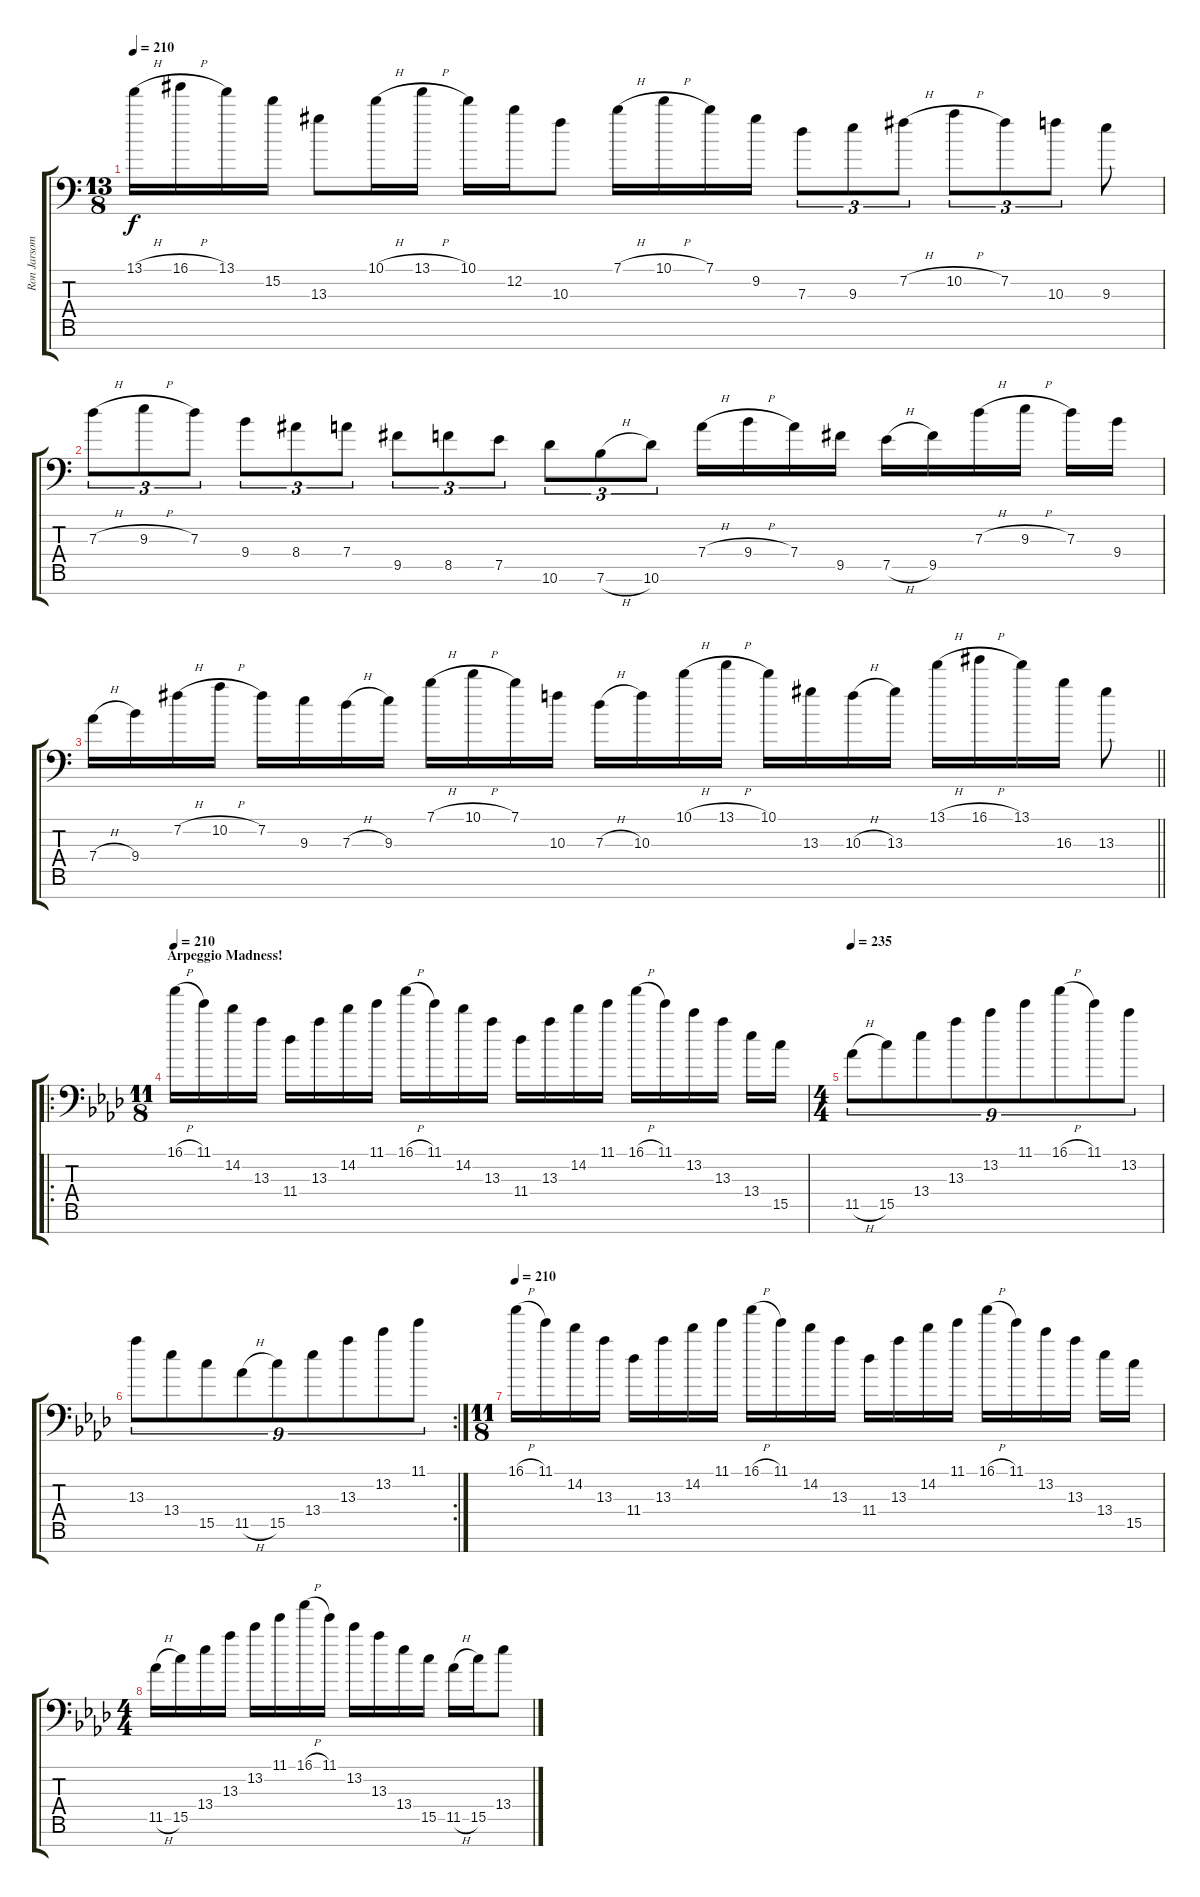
\track ("Ron Jarsombek" "Ron Jarsom") {instrument distortionguitar}
\staff {score tabs}
\tuning (E4 B3 G3 D3 A2 E2 A1) {hide}
\ts (13 8)
\tempo 210
\clef f4
\ks c
13.1{h}.16{dy f} 16.1{h}.16 13.1.16 15.2.16 13.3.8 10.1{h}.16 13.1{h}.16 10.1.16 12.2.16 10.3.8 7.1{h}.16 10.1{h}.16 7.1.16 9.2.16 7.3.8{tu (3 2)} 9.3.8{tu (3 2)} 7.2{h}.8{tu (3 2)} 10.2{h}.8{tu (3 2)} 7.2.8{tu (3 2)} 10.3.8{tu (3 2)} 9.3.8 |
7.3{h}.8{tu (3 2)} 9.3{h}.8{tu (3 2)} 7.3.8{tu (3 2)} 9.4.8{tu (3 2)} 8.4.8{tu (3 2)} 7.4.8{tu (3 2)} 9.5.8{tu (3 2)} 8.5.8{tu (3 2)} 7.5.8{tu (3 2)} 10.6.8{tu (3 2)} 7.6{h}.8{tu (3 2)} 10.6.8{tu (3 2)} 7.4{h}.16 9.4{h}.16 7.4.16 9.5.16 7.5{h}.16 9.5.16 7.3{h}.16 9.3{h}.16 7.3.16 9.4.16 |
\barLineRight lightlight
7.4{h}.16 9.4.16 7.2{h}.16 10.2{h}.16 7.2.16 9.3.16 7.3{h}.16 9.3.16 7.1{h}.16 10.1{h}.16 7.1.16 10.3.16 7.3{h}.16 10.3.16 10.1{h}.16 13.1{h}.16 10.1.16 13.3.16 10.3{h}.16 13.3.16 13.1{h}.16 16.1{h}.16 13.1.16 16.3.16 13.3.8 |
\ro
\ts (11 8)
\section ("" "Arpeggio Madness!")
\tempo 210
\ks ab
16.1{h}.16 11.1.16 14.2.16 13.3.16 11.4.16 13.3.16 14.2.16 11.1.16 16.1{h}.16 11.1.16 14.2.16 13.3.16 11.4.16 13.3.16 14.2.16 11.1.16 16.1{h}.16 11.1.16 13.2.16 13.3.16 13.4.16 15.5.16 |
\ts (4 4)
\tempo 235
11.5{h}.8{tu (9 8)} 15.5.8{tu (9 8)} 13.4.8{tu (9 8)} 13.3.8{tu (9 8)} 13.2.8{tu (9 8)} 11.1.8{tu (9 8)} 16.1{h}.8{tu (9 8)} 11.1.8{tu (9 8)} 13.2.8{tu (9 8)} |
\rc 2
13.3.8{tu (9 8)} 13.4.8{tu (9 8)} 15.5.8{tu (9 8)} 11.5{h}.8{tu (9 8)} 15.5.8{tu (9 8)} 13.4.8{tu (9 8)} 13.3.8{tu (9 8)} 13.2.8{tu (9 8)} 11.1.8{tu (9 8)} |
\ts (11 8)
\tempo 210
16.1{h}.16 11.1.16 14.2.16 13.3.16 11.4.16 13.3.16 14.2.16 11.1.16 16.1{h}.16 11.1.16 14.2.16 13.3.16 11.4.16 13.3.16 14.2.16 11.1.16 16.1{h}.16 11.1.16 13.2.16 13.3.16 13.4.16 15.5.16 |
\ts (4 4)
11.5{h}.16 15.5.16 13.4.16 13.3.16 13.2.16 11.1.16 16.1{h}.16 11.1.16 13.2.16 13.3.16 13.4.16 15.5.16 11.5{h}.16 15.5.16 13.4.8
